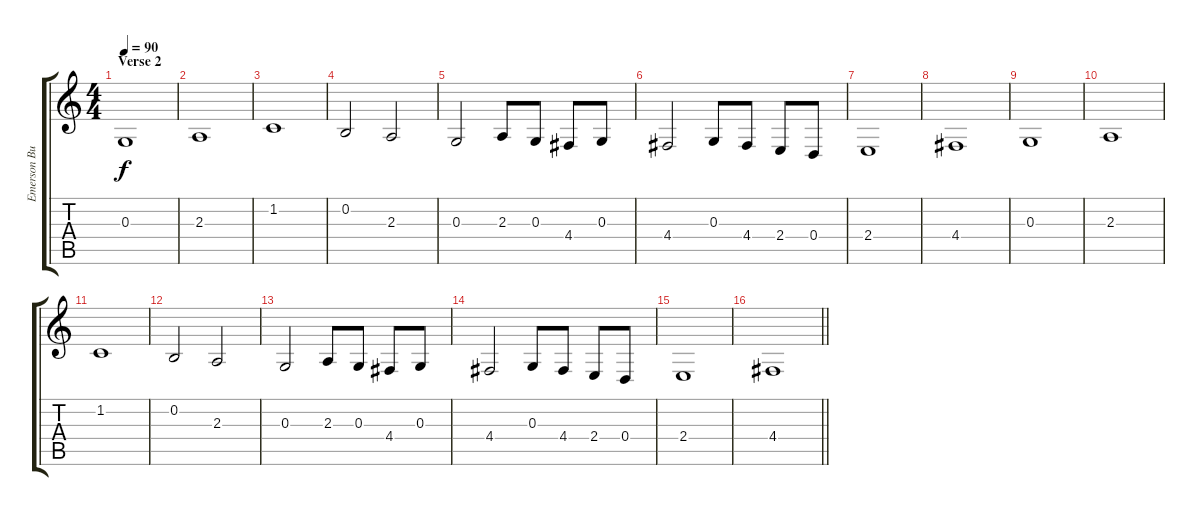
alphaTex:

\track ("Emerson Burton (Keyboard)" "Emerson Bu") {instrument violin}
\staff {score tabs}
\tuning (E4 B3 G3 D3 A2 E2) {hide}
\ts (4 4)
\section ("" "Verse 2")
\tempo 90
\clef g2
\ks c
0.3.1{dy f} |
2.3.1 |
1.2.1 |
0.2.2 2.3.2 |
0.3.2 2.3.8 0.3.8 4.4.8 0.3.8 |
4.4.2 0.3.8 4.4.8 2.4.8 0.4.8 |
2.4.1 |
4.4.1 |
0.3.1 |
2.3.1 |
1.2.1 |
0.2.2 2.3.2 |
0.3.2 2.3.8 0.3.8 4.4.8 0.3.8 |
4.4.2 0.3.8 4.4.8 2.4.8 0.4.8 |
2.4.1 |
\barLineRight lightlight
4.4.1
